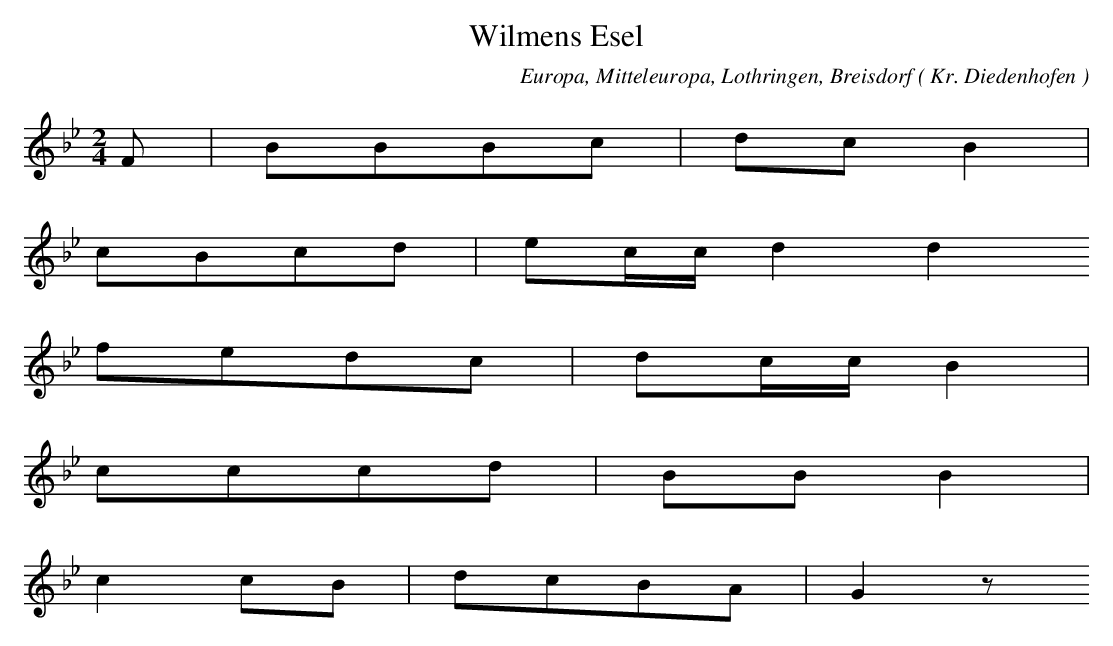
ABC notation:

X:1
T: Wilmens Esel
O: Europa, Mitteleuropa, Lothringen, Breisdorf ( Kr. Diedenhofen )
M: 2/4
L: 1/16
K: Bb
F2 | B2B2B2c2 | d2c2B4 |
c2B2c2d2 | e2ccd4d4
f2e2d2c2 | d2ccB4 |
c2c2c2d2 | B2B2B4 |
c4c2B2 | d2c2B2A2 | G4z2
